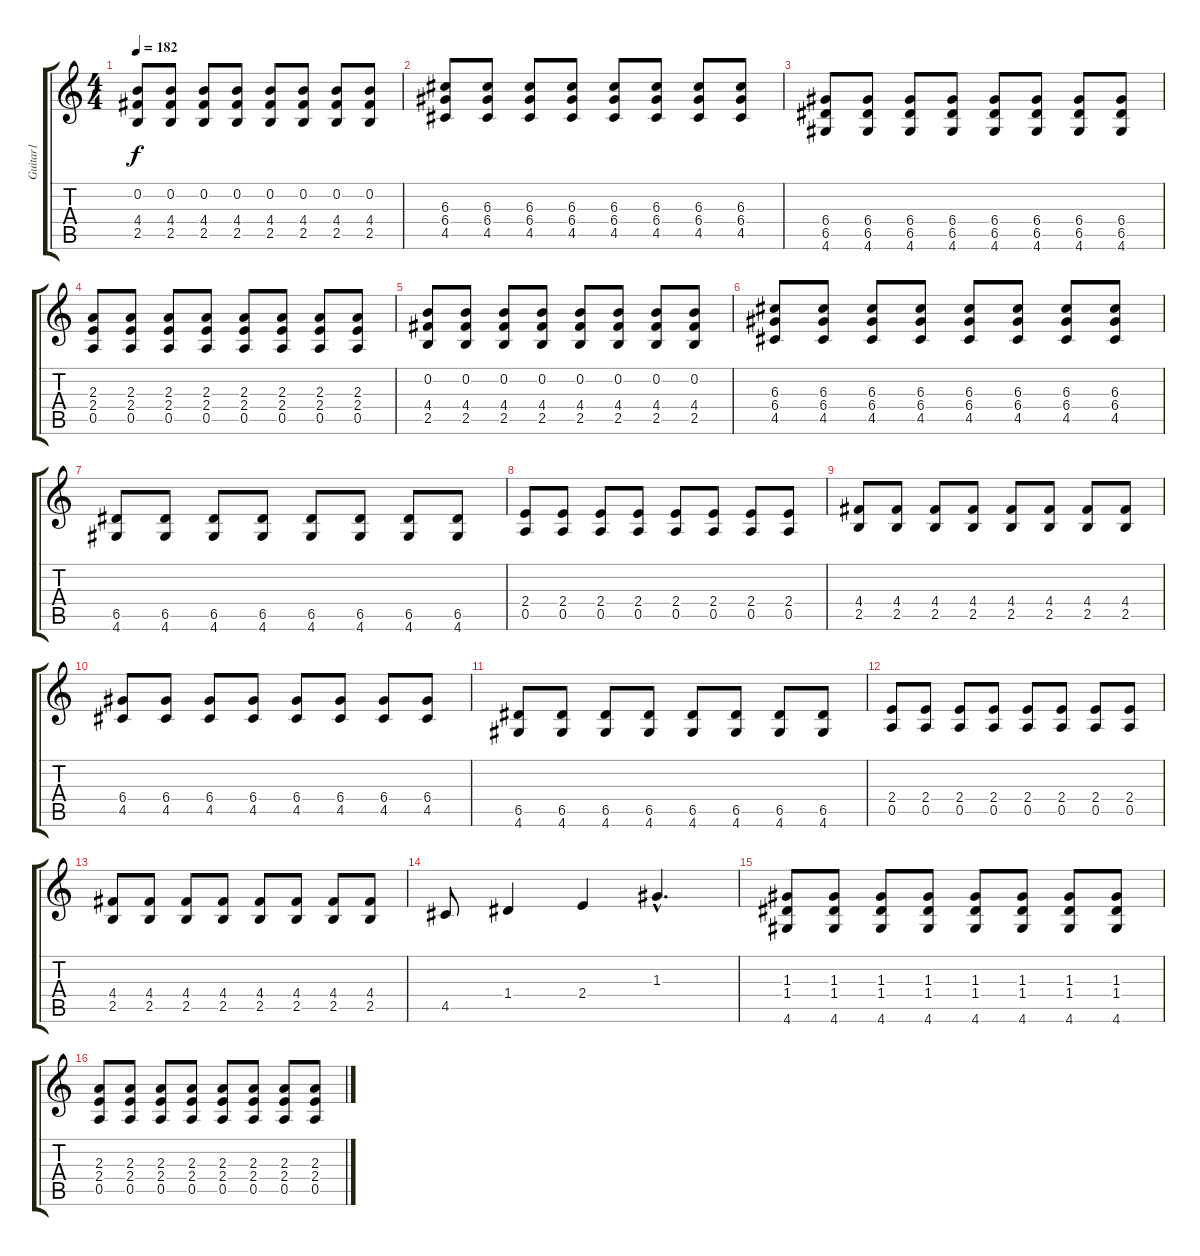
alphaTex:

\track ("Guitar1" "Guitar1") {instrument distortionguitar}
\staff {score tabs}
\tuning (E4 B3 G3 D3 A2 E2) {hide}
\ts (4 4)
\tempo 182
\clef g2
\ks c
(0.2 4.4 2.5).8{dy f} (0.2 4.4 2.5).8 (0.2 4.4 2.5).8 (0.2 4.4 2.5).8 (0.2 4.4 2.5).8 (0.2 4.4 2.5).8 (0.2 4.4 2.5).8 (0.2 4.4 2.5).8 |
(6.3 6.4 4.5).8 (6.3 6.4 4.5).8 (6.3 6.4 4.5).8 (6.3 6.4 4.5).8 (6.3 6.4 4.5).8 (6.3 6.4 4.5).8 (6.3 6.4 4.5).8 (6.3 6.4 4.5).8 |
(6.4 6.5 4.6).8 (6.4 6.5 4.6).8 (6.4 6.5 4.6).8 (6.4 6.5 4.6).8 (6.4 6.5 4.6).8 (6.4 6.5 4.6).8 (6.4 6.5 4.6).8 (6.4 6.5 4.6).8 |
(2.3 2.4 0.5).8 (2.3 2.4 0.5).8 (2.3 2.4 0.5).8 (2.3 2.4 0.5).8 (2.3 2.4 0.5).8 (2.3 2.4 0.5).8 (2.3 2.4 0.5).8 (2.3 2.4 0.5).8 |
(0.2 4.4 2.5).8 (0.2 4.4 2.5).8 (0.2 4.4 2.5).8 (0.2 4.4 2.5).8 (0.2 4.4 2.5).8 (0.2 4.4 2.5).8 (0.2 4.4 2.5).8 (0.2 4.4 2.5).8 |
(6.3 6.4 4.5).8 (6.3 6.4 4.5).8 (6.3 6.4 4.5).8 (6.3 6.4 4.5).8 (6.3 6.4 4.5).8 (6.3 6.4 4.5).8 (6.3 6.4 4.5).8 (6.3 6.4 4.5).8 |
(6.5 4.6).8 (6.5 4.6).8 (6.5 4.6).8 (6.5 4.6).8 (6.5 4.6).8 (6.5 4.6).8 (6.5 4.6).8 (6.5 4.6).8 |
(2.4 0.5).8 (2.4 0.5).8 (2.4 0.5).8 (2.4 0.5).8 (2.4 0.5).8 (2.4 0.5).8 (2.4 0.5).8 (2.4 0.5).8 |
(4.4 2.5).8 (4.4 2.5).8 (4.4 2.5).8 (4.4 2.5).8 (4.4 2.5).8 (4.4 2.5).8 (4.4 2.5).8 (4.4 2.5).8 |
(6.4 4.5).8 (6.4 4.5).8 (6.4 4.5).8 (6.4 4.5).8 (6.4 4.5).8 (6.4 4.5).8 (6.4 4.5).8 (6.4 4.5).8 |
(6.5 4.6).8 (6.5 4.6).8 (6.5 4.6).8 (6.5 4.6).8 (6.5 4.6).8 (6.5 4.6).8 (6.5 4.6).8 (6.5 4.6).8 |
(2.4 0.5).8 (2.4 0.5).8 (2.4 0.5).8 (2.4 0.5).8 (2.4 0.5).8 (2.4 0.5).8 (2.4 0.5).8 (2.4 0.5).8 |
(4.4 2.5).8 (4.4 2.5).8 (4.4 2.5).8 (4.4 2.5).8 (4.4 2.5).8 (4.4 2.5).8 (4.4 2.5).8 (4.4 2.5).8 |
4.5.8 1.4.4 2.4.4 1.3{hac}.4{d} |
(1.3 1.4 4.6).8 (1.3 1.4 4.6).8 (1.3 1.4 4.6).8 (1.3 1.4 4.6).8 (1.3 1.4 4.6).8 (1.3 1.4 4.6).8 (1.3 1.4 4.6).8 (1.3 1.4 4.6).8 |
(2.3 2.4 0.5).8 (2.3 2.4 0.5).8 (2.3 2.4 0.5).8 (2.3 2.4 0.5).8 (2.3 2.4 0.5).8 (2.3 2.4 0.5).8 (2.3 2.4 0.5).8 (2.3 2.4 0.5).8
